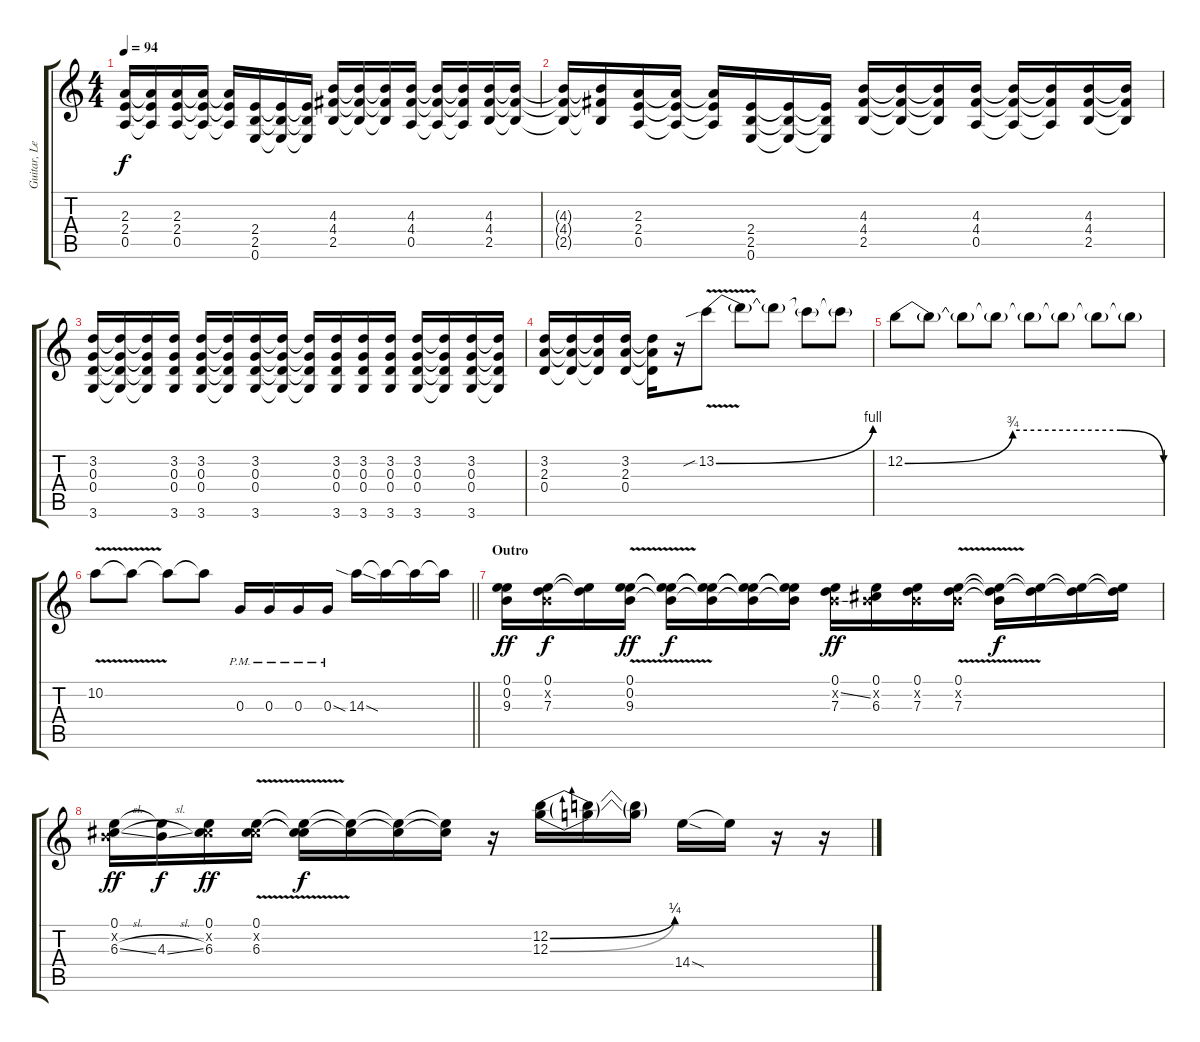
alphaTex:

\track ("Guitar, Lead" "Guitar, Le") {instrument overdrivenguitar}
\staff {score tabs}
\tuning (E4 B3 G3 D3 A2 E2) {hide}
\ts (4 4)
\tempo 94
\clef g2
\ks c
(2.3{t} 2.4{t} 0.5{t}).16{dy f} (2.3{t} 2.4{t} 0.5{t}).16 (2.3 2.4 0.5).16 (2.3{t} 2.4{t} 0.5{t}).16 (2.3{t} 2.4{t} 0.5{t}).16 (2.4 2.5 0.6).16 (2.4{t} 2.5{t} 0.6{t}).16 (2.4{t} 2.5{t} 0.6{t}).16 (4.3 4.4 2.5).16 (4.3{t} 4.4{t} 2.5{t}).16 (4.3{t} 4.4{t} 2.5{t}).16 (4.3 4.4 0.5).16 (4.3{t} 4.4{t} 0.5{t}).16 (4.3{t} 4.4{t} 0.5{t}).16 (4.3 4.4 2.5).16 (4.3{t} 4.4{t} 2.5{t}).16 |
(4.3{t} 4.4{t} 2.5{t}).16 (4.3{t} 4.4{t} 2.5{t}).16 (2.3 2.4 0.5).16 (2.3{t} 2.4{t} 0.5{t}).16 (2.3{t} 2.4{t} 0.5{t}).16 (2.4 2.5 0.6).16 (2.4{t} 2.5{t} 0.6{t}).16 (2.4{t} 2.5{t} 0.6{t}).16 (4.3 4.4 2.5).16 (4.3{t} 4.4{t} 2.5{t}).16 (4.3{t} 4.4{t} 2.5{t}).16 (4.3 4.4 0.5).16 (4.3{t} 4.4{t} 0.5{t}).16 (4.3{t} 4.4{t} 0.5{t}).16 (4.3 4.4 2.5).16 (4.3{t} 4.4{t} 2.5{t}).16 |
(3.2 0.3 0.4 3.6).16 (3.2{t} 0.3{t} 0.4{t} 3.6{t}).16 (3.2{t} 0.3{t} 0.4{t} 3.6{t}).16 (3.2 0.3 0.4 3.6).16 (3.2 0.3 0.4 3.6).16 (3.2{t} 0.3{t} 0.4{t} 3.6{t}).16 (3.2 0.3 0.4 3.6).16 (3.2{t} 0.3{t} 0.4{t} 3.6{t}).16 (3.2{t} 0.3{t} 0.4{t} 3.6{t}).16 (3.2 0.3 0.4 3.6).16 (3.2 0.3 0.4 3.6).16 (3.2 0.3 0.4 3.6).16 (3.2 0.3 0.4 3.6).16 (3.2{t} 0.3{t} 0.4{t} 3.6{t}).16 (3.2 0.3 0.4 3.6).16 (3.2{t} 0.3{t} 0.4{t} 3.6{t}).16 |
(3.2 2.3 0.4).16 (3.2{t} 2.3{t} 0.4{t}).16 (3.2{t} 2.3{t} 0.4{t}).16 (3.2 2.3 0.4).16 (3.2{t} 2.3{t} 0.4{t}).16 r.16 13.2{be (bend 0 0 60 4) v sib}.8 13.2{t}.8 13.2{t}.8 13.2{t}.8 13.2{t}.8 |
12.2{be (custom 0 0 25 3 35 3 50 3 60 0)}.8 12.2{t}.8 12.2{t}.8 12.2{t}.8 12.2{t}.8 12.2{t}.8 12.2{t}.8 12.2{t}.8 |
\barLineRight lightlight
10.2{v}.8 10.2{t}.8 10.2{t}.8 10.2{t}.8 0.3{pm}.16 0.3{pm}.16 0.3{pm}.16 0.3{pm}.16 14.3{sia sod}.16 14.3{t}.16 14.3{t}.16 14.3{t}.16 |
\section ("" "Outro")
(0.1 0.2 9.3).16{dy ff} (0.1 0.2{x} 7.3).16{dy f} (0.1{t} 7.3{t}).16 (0.1 0.2{v} 9.3).16{dy ff} (0.1{t} 0.2{t} 9.3{t}).16{dy f} (0.1{t} 0.2{t} 9.3{t}).16 (0.1{t} 0.2{t} 9.3{t}).16 (0.1{t} 0.2{t} 9.3{t}).16 (0.1 0.2{ss x} 7.3).16{dy ff} (0.1 0.2{x} 6.3).16 (0.1 0.2{x} 7.3).16 (0.1{v} 0.2{v x} 7.3).16 (0.1{t} 0.2{t} 7.3{t}).16{dy f} (0.1{t} 7.3{t}).16 (0.1{t} 7.3{t}).16 (0.1{t} 7.3{t}).16 |
(0.1 0.2{x} 6.3{sl}).16{dy ff} (0.1{t} 4.3{sl}).16{dy f} (0.1 2.2{x} 6.3).16{dy ff} (0.1{v} 2.2{v x} 6.3).16 (0.1{t} 2.2{t} 6.3{t}).16{dy f} (0.1{t} 6.3{t}).16 (0.1{t} 6.3{t}).16 (0.1{t} 6.3{t}).16 r.16 (12.2{be (bend 0 0 60 1)} 12.3{be (bend 0 0 60 1)}).16 (12.2{t} 12.3{t}).16 (12.2{t} 12.3{t}).16 14.4{sod}.16 14.4{t}.16 r.16 r.16
